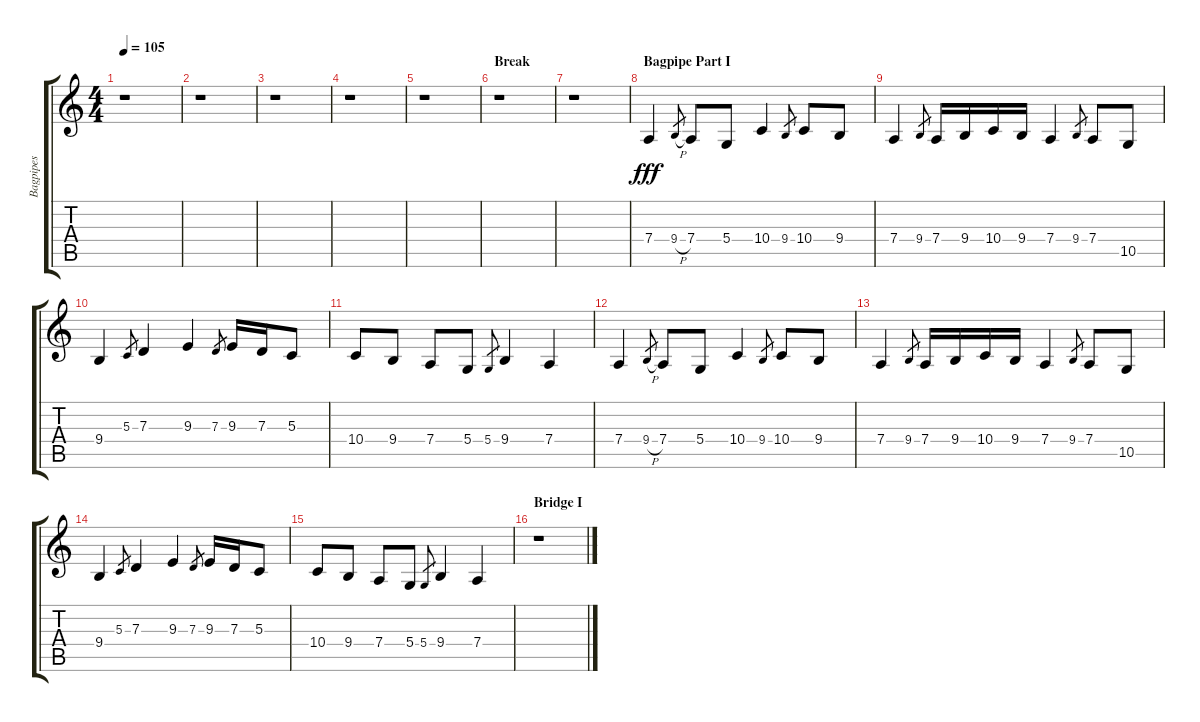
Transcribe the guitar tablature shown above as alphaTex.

\track ("Bagpipes" "Bagpipes") {instrument bagpipe}
\staff {score tabs}
\tuning (E4 B3 G3 D3 A2 E2) {hide}
\ts (4 4)
\tempo 105
\clef g2
\ks c
r.1{dy fff} |
r.1 |
r.1 |
r.1 |
r.1 |
\section ("" "Break")
r.1 |
r.1 |
\section ("" "Bagpipe Part I")
7.4.4 9.4{h}.8{gr} 7.4.8 5.4.8 10.4.4 9.4.8{gr} 10.4.8 9.4.8 |
7.4.4 9.4.8{gr} 7.4.16 9.4.16 10.4.16 9.4.16 7.4.4 9.4.8{gr} 7.4.8 10.5.8 |
9.4.4 5.3.8{gr} 7.3.4 9.3.4 7.3.8{gr} 9.3.16 7.3.16 5.3.8 |
10.4.8 9.4.8 7.4.8 5.4.8 5.4.8{gr} 9.4.4 7.4.4 |
7.4.4 9.4{h}.8{gr} 7.4.8 5.4.8 10.4.4 9.4.8{gr} 10.4.8 9.4.8 |
7.4.4 9.4.8{gr} 7.4.16 9.4.16 10.4.16 9.4.16 7.4.4 9.4.8{gr} 7.4.8 10.5.8 |
9.4.4 5.3.8{gr} 7.3.4 9.3.4 7.3.8{gr} 9.3.16 7.3.16 5.3.8 |
10.4.8 9.4.8 7.4.8 5.4.8 5.4.8{gr} 9.4.4 7.4.4 |
\section ("" "Bridge I")
r.1
